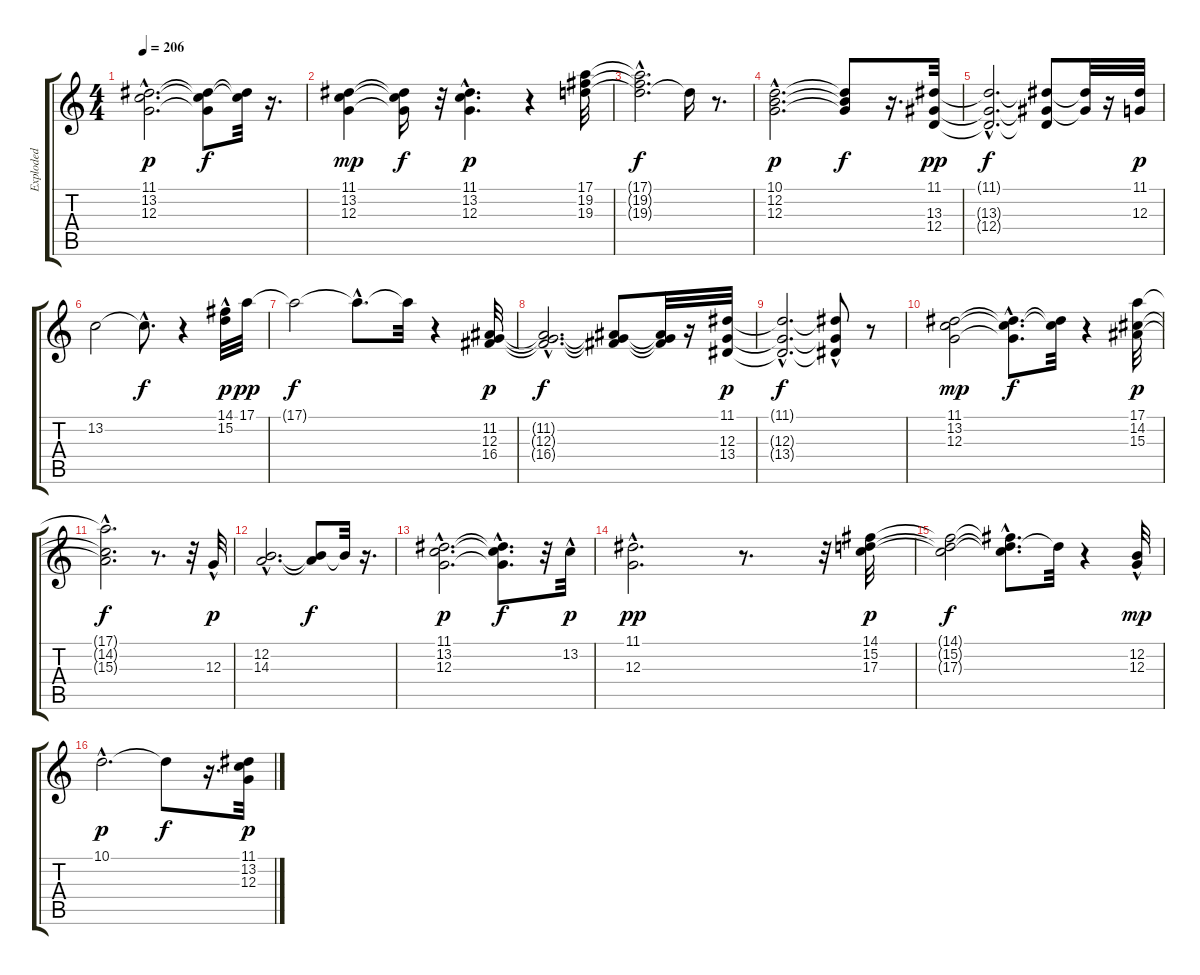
\track ("Exploded" "Exploded") {instrument pad7halo}
\staff {score tabs}
\tuning (E4 B3 G3 D3 A2 E2) {hide}
\ts (4 4)
\tempo 206
\clef g2
\ks c
(11.1{hac} 13.2{hac} 12.3{hac}).2{d dy p} (11.1{t} 13.2{t} 12.3{t}).8{dy f} (11.1{t} 13.2{t}).32 r.16{d} |
(11.1 13.2 12.3).4{dy mp} (11.1{t} 13.2{t} 12.3{t}).16{dy f} r.32 (11.1{hac} 13.2{hac} 12.3).4{d dy p} r.4 (17.1 19.2 19.3).32 |
(17.1{hac t} 19.2{hac t} 19.3{hac t}).2{d dy f} 19.3{t}.16 r.8{d} |
(10.1{hac} 12.2{hac} 12.3{hac}).2{d dy p} (10.1{t} 12.2{t} 12.3{t}).8{dy f} r.16{d} (11.1 13.3 12.4).32{dy pp} |
(11.1{hac t} 13.3{hac t} 12.4{hac t}).2{d dy f} (11.1{t} 13.3{t} 12.4{t}).8 (11.1{t} 13.3{t}).32 r.16 (11.1 12.3).32{dy p} |
13.2.2 13.2{hac t}.8{d dy f} r.4 (14.1{hac} 15.2{hac}).32{dy p} 17.1.32{dy pp} |
17.1{t}.2{dy f} 17.1{hac t}.8{d} 17.1{t}.32 r.4 (11.2 12.3 16.4).32{dy p} |
(11.2{hac t} 12.3{hac t} 16.4{hac t}).2{d dy f} (11.2{t} 12.3{t} 16.4{t}).8 (11.2{t} 12.3{t} 16.4{t}).32 r.16 (11.1 12.3 13.4).32{dy p} |
(11.1{hac t} 12.3{hac t} 13.4{hac t}).2{d dy f} (11.1{t} 12.3{t} 13.4{hac t}).8 r.8 |
(11.1 13.2 12.3).2{dy mp} (11.1{hac t} 13.2{hac t} 12.3{t}).8{d dy f} (11.1{t} 13.2{t}).32 r.4 (17.1 14.2 15.3).32{dy p} |
(17.1{hac t} 14.2{hac t} 15.3{hac t}).2{d dy f} r.8{d} r.32 12.3{hac}.32{dy p} |
(12.2{hac} 14.3{hac}).2{d} (12.2{t} 14.3{t}).8{dy f} 12.2{t}.32 r.16{d} |
(11.1{hac} 13.2{hac} 12.3{hac}).2{d dy p} (11.1{hac t} 13.2{hac t} 12.3{hac t}).8{d dy f} r.32 13.2{hac}.32{dy p} |
(11.1{hac} 12.3).2{d dy pp} r.8{d} r.32 (14.1 15.2 17.3).32{dy p} |
(14.1{t} 15.2{t} 17.3{t}).2{dy f} (14.1{hac t} 15.2{hac t} 17.3{hac t}).8{d} 15.2{t}.32 r.4 (12.2{hac} 12.3{hac}).32{dy mp} |
10.1{hac}.2{d dy p} 10.1{t}.8{dy f} r.16{d} (11.1 13.2 12.3).32{dy p}
